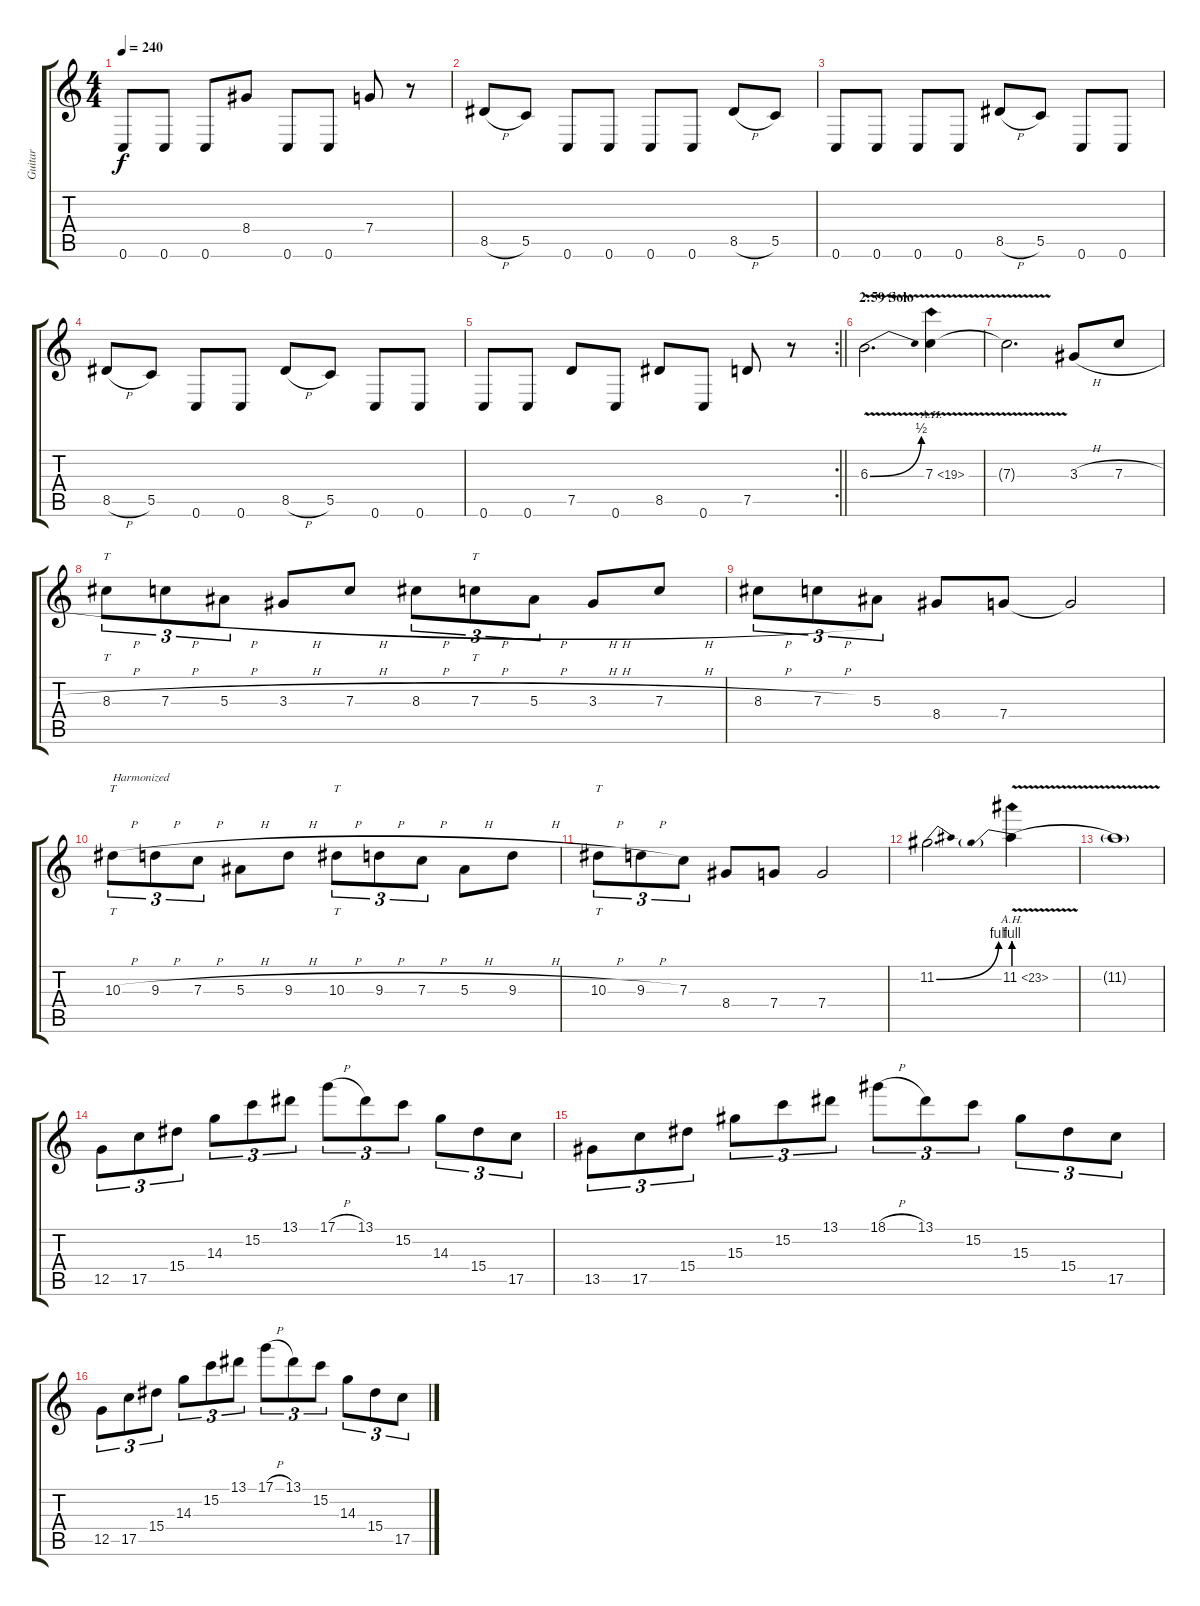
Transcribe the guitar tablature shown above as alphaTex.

\track ("Guitar" "Guitar") {instrument distortionguitar}
\staff {score tabs}
\tuning (D4 A3 F3 C3 G2 C2) {hide}
\ts (4 4)
\tempo 240
\clef g2
\ks c
0.6.8{dy f} 0.6.8 0.6.8 8.4.8 0.6.8 0.6.8 7.4.8 r.8 |
8.5{h}.8 5.5.8 0.6.8 0.6.8 0.6.8 0.6.8 8.5{h}.8 5.5.8 |
0.6.8 0.6.8 0.6.8 0.6.8 8.5{h}.8 5.5.8 0.6.8 0.6.8 |
8.5{h}.8 5.5.8 0.6.8 0.6.8 8.5{h}.8 5.5.8 0.6.8 0.6.8 |
\rc 2
\barLineRight lightlight
0.6.8 0.6.8 7.5.8 0.6.8 8.5.8 0.6.8 7.5.8 r.8 |
\section ("" "2:59 Solo")
6.3{be (bend 0 0 60 2) v}.2{d balance 0} 7.3{ah 12 v}.4 |
7.3{t}.2{d} 3.3{h}.8 7.3{h}.8 |
8.3{h}.8{tt tu (3 2)} 7.3{h}.8{tu (3 2)} 5.3{h}.8{tu (3 2)} 3.3{h}.8 7.3{h}.8 8.3{h}.8{tu (3 2)} 7.3{h}.8{tt tu (3 2)} 5.3{h}.8{tu (3 2)} 3.3{h}.8 7.3{h}.8 |
8.3{h}.8{tu (3 2)} 7.3{h}.8{tu (3 2)} 5.3.8{tu (3 2)} 8.4.8 7.4.8 7.4{t}.2 |
10.3{h}.8{tt tu (3 2) txt "Harmonized"} 9.3{h}.8{tu (3 2)} 7.3{h}.8{tu (3 2)} 5.3{h}.8 9.3{h}.8 10.3{h}.8{tt tu (3 2)} 9.3{h}.8{tu (3 2)} 7.3{h}.8{tu (3 2)} 5.3{h}.8 9.3{h}.8 |
10.3{h}.8{tt tu (3 2)} 9.3{h}.8{tu (3 2)} 7.3.8{tu (3 2)} 8.4.8 7.4.8 7.4.2 |
11.2{be (bend 0 0 60 4)}.2{d} 11.2{be (prebend 0 4 60 4) ah 12 v}.4 |
11.2{t}.1 |
12.5.8{tu (3 2)} 17.5.8{tu (3 2)} 15.4.8{tu (3 2)} 14.3.8{tu (3 2)} 15.2.8{tu (3 2)} 13.1.8{tu (3 2)} 17.1{h}.8{tu (3 2)} 13.1.8{tu (3 2)} 15.2.8{tu (3 2)} 14.3.8{tu (3 2)} 15.4.8{tu (3 2)} 17.5.8{tu (3 2)} |
13.5.8{tu (3 2)} 17.5.8{tu (3 2)} 15.4.8{tu (3 2)} 15.3.8{tu (3 2)} 15.2.8{tu (3 2)} 13.1.8{tu (3 2)} 18.1{h}.8{tu (3 2)} 13.1.8{tu (3 2)} 15.2.8{tu (3 2)} 15.3.8{tu (3 2)} 15.4.8{tu (3 2)} 17.5.8{tu (3 2)} |
12.5.8{tu (3 2)} 17.5.8{tu (3 2)} 15.4.8{tu (3 2)} 14.3.8{tu (3 2)} 15.2.8{tu (3 2)} 13.1.8{tu (3 2)} 17.1{h}.8{tu (3 2)} 13.1.8{tu (3 2)} 15.2.8{tu (3 2)} 14.3.8{tu (3 2)} 15.4.8{tu (3 2)} 17.5.8{tu (3 2)}
